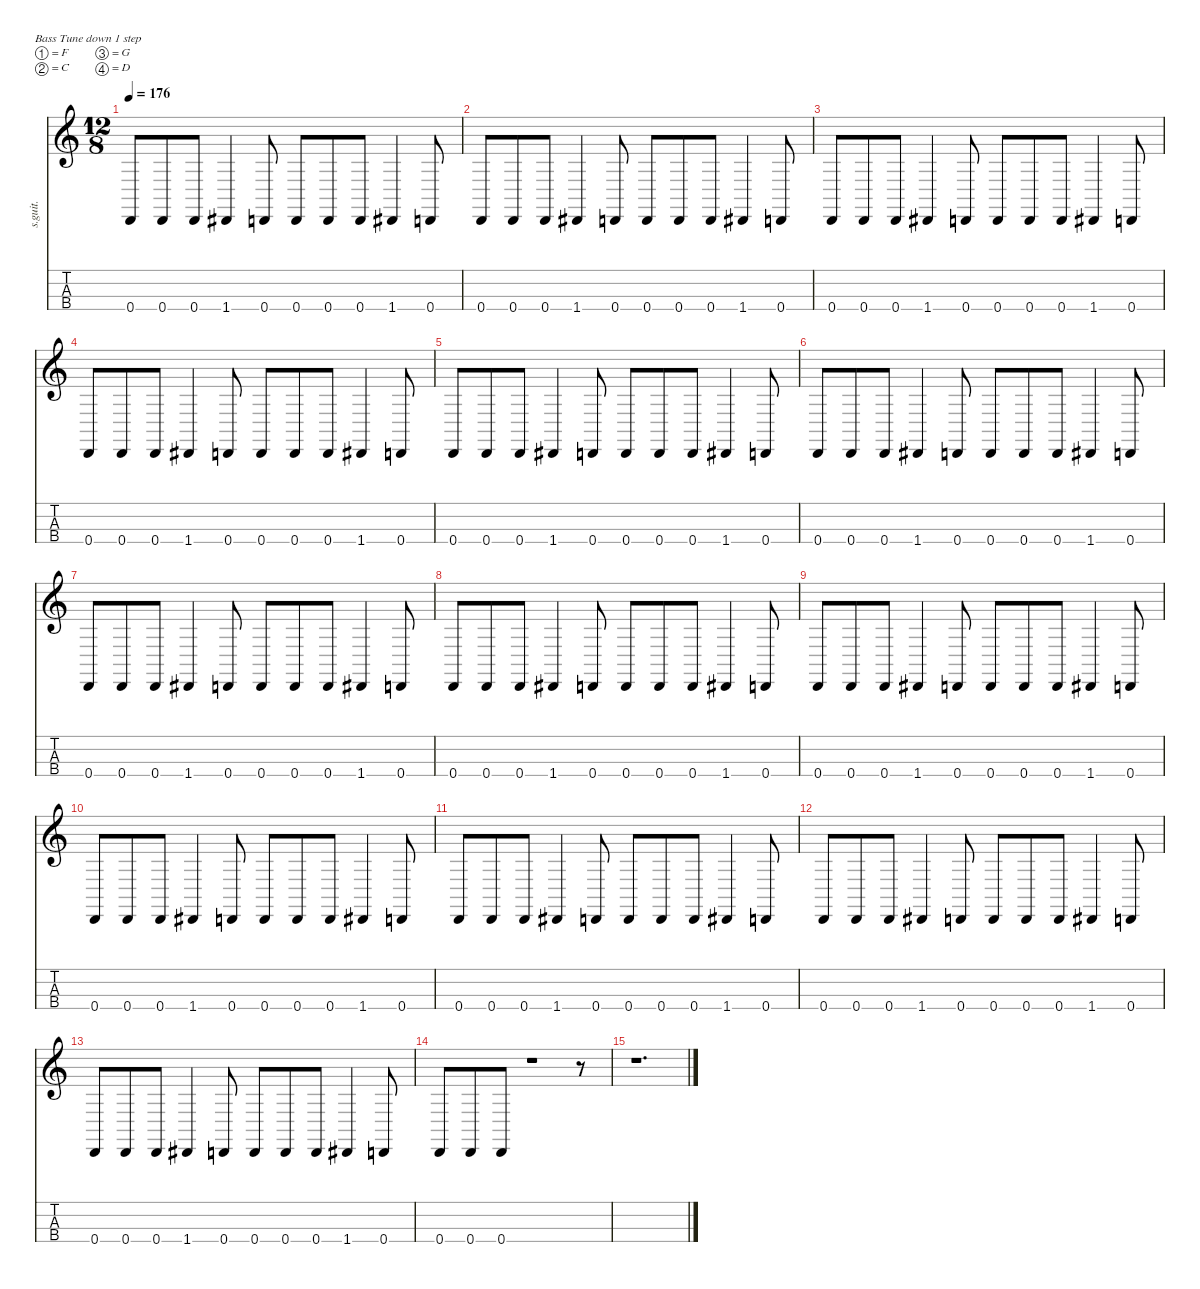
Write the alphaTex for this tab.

\defaultSystemsLayout 4
\hideDynamics
\bracketExtendMode nobrackets
\track ("Rex Brown" "s.guit.") {instrument electricbasspick}
\staff {score tabs}
\tuning (F2 C2 G1 D1)
\ts (12 8)
\tempo 176
\clef g2
\ks c
0.4.8{lyrics (0 "") lyrics (1 "") lyrics (2 "") lyrics (3 "") lyrics (4 "") dy f} 0.4.8{lyrics (0 "") lyrics (1 "") lyrics (2 "") lyrics (3 "") lyrics (4 "")} 0.4.8{lyrics (0 "") lyrics (1 "") lyrics (2 "") lyrics (3 "") lyrics (4 "")} 1.4{acc #}.4{lyrics (0 "") lyrics (1 "") lyrics (2 "") lyrics (3 "") lyrics (4 "")} 0.4.8{lyrics (0 "") lyrics (1 "") lyrics (2 "") lyrics (3 "") lyrics (4 "")} 0.4.8{lyrics (0 "") lyrics (1 "") lyrics (2 "") lyrics (3 "") lyrics (4 "")} 0.4.8{lyrics (0 "") lyrics (1 "") lyrics (2 "") lyrics (3 "") lyrics (4 "")} 0.4.8{lyrics (0 "") lyrics (1 "") lyrics (2 "") lyrics (3 "") lyrics (4 "")} 1.4{acc #}.4{lyrics (0 "") lyrics (1 "") lyrics (2 "") lyrics (3 "") lyrics (4 "")} 0.4.8{lyrics (0 "") lyrics (1 "") lyrics (2 "") lyrics (3 "") lyrics (4 "")} |
0.4.8{lyrics (0 "") lyrics (1 "") lyrics (2 "") lyrics (3 "") lyrics (4 "")} 0.4.8{lyrics (0 "") lyrics (1 "") lyrics (2 "") lyrics (3 "") lyrics (4 "")} 0.4.8{lyrics (0 "") lyrics (1 "") lyrics (2 "") lyrics (3 "") lyrics (4 "")} 1.4{acc #}.4{lyrics (0 "") lyrics (1 "") lyrics (2 "") lyrics (3 "") lyrics (4 "")} 0.4.8{lyrics (0 "") lyrics (1 "") lyrics (2 "") lyrics (3 "") lyrics (4 "")} 0.4.8{lyrics (0 "") lyrics (1 "") lyrics (2 "") lyrics (3 "") lyrics (4 "")} 0.4.8{lyrics (0 "") lyrics (1 "") lyrics (2 "") lyrics (3 "") lyrics (4 "")} 0.4.8{lyrics (0 "") lyrics (1 "") lyrics (2 "") lyrics (3 "") lyrics (4 "")} 1.4{acc #}.4{lyrics (0 "") lyrics (1 "") lyrics (2 "") lyrics (3 "") lyrics (4 "")} 0.4.8{lyrics (0 "") lyrics (1 "") lyrics (2 "") lyrics (3 "") lyrics (4 "")} |
0.4.8{lyrics (0 "") lyrics (1 "") lyrics (2 "") lyrics (3 "") lyrics (4 "")} 0.4.8{lyrics (0 "") lyrics (1 "") lyrics (2 "") lyrics (3 "") lyrics (4 "")} 0.4.8{lyrics (0 "") lyrics (1 "") lyrics (2 "") lyrics (3 "") lyrics (4 "")} 1.4{acc #}.4{lyrics (0 "") lyrics (1 "") lyrics (2 "") lyrics (3 "") lyrics (4 "")} 0.4.8{lyrics (0 "") lyrics (1 "") lyrics (2 "") lyrics (3 "") lyrics (4 "")} 0.4.8{lyrics (0 "") lyrics (1 "") lyrics (2 "") lyrics (3 "") lyrics (4 "")} 0.4.8{lyrics (0 "") lyrics (1 "") lyrics (2 "") lyrics (3 "") lyrics (4 "")} 0.4.8{lyrics (0 "") lyrics (1 "") lyrics (2 "") lyrics (3 "") lyrics (4 "")} 1.4{acc #}.4{lyrics (0 "") lyrics (1 "") lyrics (2 "") lyrics (3 "") lyrics (4 "")} 0.4.8{lyrics (0 "") lyrics (1 "") lyrics (2 "") lyrics (3 "") lyrics (4 "")} |
0.4.8{lyrics (0 "") lyrics (1 "") lyrics (2 "") lyrics (3 "") lyrics (4 "")} 0.4.8{lyrics (0 "") lyrics (1 "") lyrics (2 "") lyrics (3 "") lyrics (4 "")} 0.4.8{lyrics (0 "") lyrics (1 "") lyrics (2 "") lyrics (3 "") lyrics (4 "")} 1.4{acc #}.4{lyrics (0 "") lyrics (1 "") lyrics (2 "") lyrics (3 "") lyrics (4 "")} 0.4.8{lyrics (0 "") lyrics (1 "") lyrics (2 "") lyrics (3 "") lyrics (4 "")} 0.4.8{lyrics (0 "") lyrics (1 "") lyrics (2 "") lyrics (3 "") lyrics (4 "")} 0.4.8{lyrics (0 "") lyrics (1 "") lyrics (2 "") lyrics (3 "") lyrics (4 "")} 0.4.8{lyrics (0 "") lyrics (1 "") lyrics (2 "") lyrics (3 "") lyrics (4 "")} 1.4{acc #}.4{lyrics (0 "") lyrics (1 "") lyrics (2 "") lyrics (3 "") lyrics (4 "")} 0.4.8{lyrics (0 "") lyrics (1 "") lyrics (2 "") lyrics (3 "") lyrics (4 "")} |
0.4.8{lyrics (0 "") lyrics (1 "") lyrics (2 "") lyrics (3 "") lyrics (4 "")} 0.4.8{lyrics (0 "") lyrics (1 "") lyrics (2 "") lyrics (3 "") lyrics (4 "")} 0.4.8{lyrics (0 "") lyrics (1 "") lyrics (2 "") lyrics (3 "") lyrics (4 "")} 1.4{acc #}.4{lyrics (0 "") lyrics (1 "") lyrics (2 "") lyrics (3 "") lyrics (4 "")} 0.4.8{lyrics (0 "") lyrics (1 "") lyrics (2 "") lyrics (3 "") lyrics (4 "")} 0.4.8{lyrics (0 "") lyrics (1 "") lyrics (2 "") lyrics (3 "") lyrics (4 "")} 0.4.8{lyrics (0 "") lyrics (1 "") lyrics (2 "") lyrics (3 "") lyrics (4 "")} 0.4.8{lyrics (0 "") lyrics (1 "") lyrics (2 "") lyrics (3 "") lyrics (4 "")} 1.4{acc #}.4{lyrics (0 "") lyrics (1 "") lyrics (2 "") lyrics (3 "") lyrics (4 "")} 0.4.8{lyrics (0 "") lyrics (1 "") lyrics (2 "") lyrics (3 "") lyrics (4 "")} |
0.4.8{lyrics (0 "") lyrics (1 "") lyrics (2 "") lyrics (3 "") lyrics (4 "")} 0.4.8{lyrics (0 "") lyrics (1 "") lyrics (2 "") lyrics (3 "") lyrics (4 "")} 0.4.8{lyrics (0 "") lyrics (1 "") lyrics (2 "") lyrics (3 "") lyrics (4 "")} 1.4{acc #}.4{lyrics (0 "") lyrics (1 "") lyrics (2 "") lyrics (3 "") lyrics (4 "")} 0.4.8{lyrics (0 "") lyrics (1 "") lyrics (2 "") lyrics (3 "") lyrics (4 "")} 0.4.8{lyrics (0 "") lyrics (1 "") lyrics (2 "") lyrics (3 "") lyrics (4 "")} 0.4.8{lyrics (0 "") lyrics (1 "") lyrics (2 "") lyrics (3 "") lyrics (4 "")} 0.4.8{lyrics (0 "") lyrics (1 "") lyrics (2 "") lyrics (3 "") lyrics (4 "")} 1.4{acc #}.4{lyrics (0 "") lyrics (1 "") lyrics (2 "") lyrics (3 "") lyrics (4 "")} 0.4.8{lyrics (0 "") lyrics (1 "") lyrics (2 "") lyrics (3 "") lyrics (4 "")} |
0.4.8{lyrics (0 "") lyrics (1 "") lyrics (2 "") lyrics (3 "") lyrics (4 "")} 0.4.8{lyrics (0 "") lyrics (1 "") lyrics (2 "") lyrics (3 "") lyrics (4 "")} 0.4.8{lyrics (0 "") lyrics (1 "") lyrics (2 "") lyrics (3 "") lyrics (4 "")} 1.4{acc #}.4{lyrics (0 "") lyrics (1 "") lyrics (2 "") lyrics (3 "") lyrics (4 "")} 0.4.8{lyrics (0 "") lyrics (1 "") lyrics (2 "") lyrics (3 "") lyrics (4 "")} 0.4.8{lyrics (0 "") lyrics (1 "") lyrics (2 "") lyrics (3 "") lyrics (4 "")} 0.4.8{lyrics (0 "") lyrics (1 "") lyrics (2 "") lyrics (3 "") lyrics (4 "")} 0.4.8{lyrics (0 "") lyrics (1 "") lyrics (2 "") lyrics (3 "") lyrics (4 "")} 1.4{acc #}.4{lyrics (0 "") lyrics (1 "") lyrics (2 "") lyrics (3 "") lyrics (4 "")} 0.4.8{lyrics (0 "") lyrics (1 "") lyrics (2 "") lyrics (3 "") lyrics (4 "")} |
0.4.8{lyrics (0 "") lyrics (1 "") lyrics (2 "") lyrics (3 "") lyrics (4 "")} 0.4.8{lyrics (0 "") lyrics (1 "") lyrics (2 "") lyrics (3 "") lyrics (4 "")} 0.4.8{lyrics (0 "") lyrics (1 "") lyrics (2 "") lyrics (3 "") lyrics (4 "")} 1.4{acc #}.4{lyrics (0 "") lyrics (1 "") lyrics (2 "") lyrics (3 "") lyrics (4 "")} 0.4.8{lyrics (0 "") lyrics (1 "") lyrics (2 "") lyrics (3 "") lyrics (4 "")} 0.4.8{lyrics (0 "") lyrics (1 "") lyrics (2 "") lyrics (3 "") lyrics (4 "")} 0.4.8{lyrics (0 "") lyrics (1 "") lyrics (2 "") lyrics (3 "") lyrics (4 "")} 0.4.8{lyrics (0 "") lyrics (1 "") lyrics (2 "") lyrics (3 "") lyrics (4 "")} 1.4{acc #}.4{lyrics (0 "") lyrics (1 "") lyrics (2 "") lyrics (3 "") lyrics (4 "")} 0.4.8{lyrics (0 "") lyrics (1 "") lyrics (2 "") lyrics (3 "") lyrics (4 "")} |
0.4.8{lyrics (0 "") lyrics (1 "") lyrics (2 "") lyrics (3 "") lyrics (4 "")} 0.4.8{lyrics (0 "") lyrics (1 "") lyrics (2 "") lyrics (3 "") lyrics (4 "")} 0.4.8{lyrics (0 "") lyrics (1 "") lyrics (2 "") lyrics (3 "") lyrics (4 "")} 1.4{acc #}.4{lyrics (0 "") lyrics (1 "") lyrics (2 "") lyrics (3 "") lyrics (4 "")} 0.4.8{lyrics (0 "") lyrics (1 "") lyrics (2 "") lyrics (3 "") lyrics (4 "")} 0.4.8{lyrics (0 "") lyrics (1 "") lyrics (2 "") lyrics (3 "") lyrics (4 "")} 0.4.8{lyrics (0 "") lyrics (1 "") lyrics (2 "") lyrics (3 "") lyrics (4 "")} 0.4.8{lyrics (0 "") lyrics (1 "") lyrics (2 "") lyrics (3 "") lyrics (4 "")} 1.4{acc #}.4{lyrics (0 "") lyrics (1 "") lyrics (2 "") lyrics (3 "") lyrics (4 "")} 0.4.8{lyrics (0 "") lyrics (1 "") lyrics (2 "") lyrics (3 "") lyrics (4 "")} |
0.4.8{lyrics (0 "") lyrics (1 "") lyrics (2 "") lyrics (3 "") lyrics (4 "")} 0.4.8{lyrics (0 "") lyrics (1 "") lyrics (2 "") lyrics (3 "") lyrics (4 "")} 0.4.8{lyrics (0 "") lyrics (1 "") lyrics (2 "") lyrics (3 "") lyrics (4 "")} 1.4{acc #}.4{lyrics (0 "") lyrics (1 "") lyrics (2 "") lyrics (3 "") lyrics (4 "")} 0.4.8{lyrics (0 "") lyrics (1 "") lyrics (2 "") lyrics (3 "") lyrics (4 "")} 0.4.8{lyrics (0 "") lyrics (1 "") lyrics (2 "") lyrics (3 "") lyrics (4 "")} 0.4.8{lyrics (0 "") lyrics (1 "") lyrics (2 "") lyrics (3 "") lyrics (4 "")} 0.4.8{lyrics (0 "") lyrics (1 "") lyrics (2 "") lyrics (3 "") lyrics (4 "")} 1.4{acc #}.4{lyrics (0 "") lyrics (1 "") lyrics (2 "") lyrics (3 "") lyrics (4 "")} 0.4.8{lyrics (0 "") lyrics (1 "") lyrics (2 "") lyrics (3 "") lyrics (4 "")} |
0.4.8{lyrics (0 "") lyrics (1 "") lyrics (2 "") lyrics (3 "") lyrics (4 "")} 0.4.8{lyrics (0 "") lyrics (1 "") lyrics (2 "") lyrics (3 "") lyrics (4 "")} 0.4.8{lyrics (0 "") lyrics (1 "") lyrics (2 "") lyrics (3 "") lyrics (4 "")} 1.4{acc #}.4{lyrics (0 "") lyrics (1 "") lyrics (2 "") lyrics (3 "") lyrics (4 "")} 0.4.8{lyrics (0 "") lyrics (1 "") lyrics (2 "") lyrics (3 "") lyrics (4 "")} 0.4.8{lyrics (0 "") lyrics (1 "") lyrics (2 "") lyrics (3 "") lyrics (4 "")} 0.4.8{lyrics (0 "") lyrics (1 "") lyrics (2 "") lyrics (3 "") lyrics (4 "")} 0.4.8{lyrics (0 "") lyrics (1 "") lyrics (2 "") lyrics (3 "") lyrics (4 "")} 1.4{acc #}.4{lyrics (0 "") lyrics (1 "") lyrics (2 "") lyrics (3 "") lyrics (4 "")} 0.4.8{lyrics (0 "") lyrics (1 "") lyrics (2 "") lyrics (3 "") lyrics (4 "")} |
0.4.8{lyrics (0 "") lyrics (1 "") lyrics (2 "") lyrics (3 "") lyrics (4 "")} 0.4.8{lyrics (0 "") lyrics (1 "") lyrics (2 "") lyrics (3 "") lyrics (4 "")} 0.4.8{lyrics (0 "") lyrics (1 "") lyrics (2 "") lyrics (3 "") lyrics (4 "")} 1.4{acc #}.4{lyrics (0 "") lyrics (1 "") lyrics (2 "") lyrics (3 "") lyrics (4 "")} 0.4.8{lyrics (0 "") lyrics (1 "") lyrics (2 "") lyrics (3 "") lyrics (4 "")} 0.4.8{lyrics (0 "") lyrics (1 "") lyrics (2 "") lyrics (3 "") lyrics (4 "")} 0.4.8{lyrics (0 "") lyrics (1 "") lyrics (2 "") lyrics (3 "") lyrics (4 "")} 0.4.8{lyrics (0 "") lyrics (1 "") lyrics (2 "") lyrics (3 "") lyrics (4 "")} 1.4{acc #}.4{lyrics (0 "") lyrics (1 "") lyrics (2 "") lyrics (3 "") lyrics (4 "")} 0.4.8{lyrics (0 "") lyrics (1 "") lyrics (2 "") lyrics (3 "") lyrics (4 "")} |
0.4.8{lyrics (0 "") lyrics (1 "") lyrics (2 "") lyrics (3 "") lyrics (4 "")} 0.4.8{lyrics (0 "") lyrics (1 "") lyrics (2 "") lyrics (3 "") lyrics (4 "")} 0.4.8{lyrics (0 "") lyrics (1 "") lyrics (2 "") lyrics (3 "") lyrics (4 "")} 1.4{acc #}.4{lyrics (0 "") lyrics (1 "") lyrics (2 "") lyrics (3 "") lyrics (4 "")} 0.4.8{lyrics (0 "") lyrics (1 "") lyrics (2 "") lyrics (3 "") lyrics (4 "")} 0.4.8{lyrics (0 "") lyrics (1 "") lyrics (2 "") lyrics (3 "") lyrics (4 "")} 0.4.8{lyrics (0 "") lyrics (1 "") lyrics (2 "") lyrics (3 "") lyrics (4 "")} 0.4.8{lyrics (0 "") lyrics (1 "") lyrics (2 "") lyrics (3 "") lyrics (4 "")} 1.4{acc #}.4{lyrics (0 "") lyrics (1 "") lyrics (2 "") lyrics (3 "") lyrics (4 "")} 0.4.8{lyrics (0 "") lyrics (1 "") lyrics (2 "") lyrics (3 "") lyrics (4 "")} |
0.4.8{lyrics (0 "") lyrics (1 "") lyrics (2 "") lyrics (3 "") lyrics (4 "")} 0.4.8{lyrics (0 "") lyrics (1 "") lyrics (2 "") lyrics (3 "") lyrics (4 "")} 0.4.8{lyrics (0 "") lyrics (1 "") lyrics (2 "") lyrics (3 "") lyrics (4 "")} r.1 r.8 |
r.1{d}
